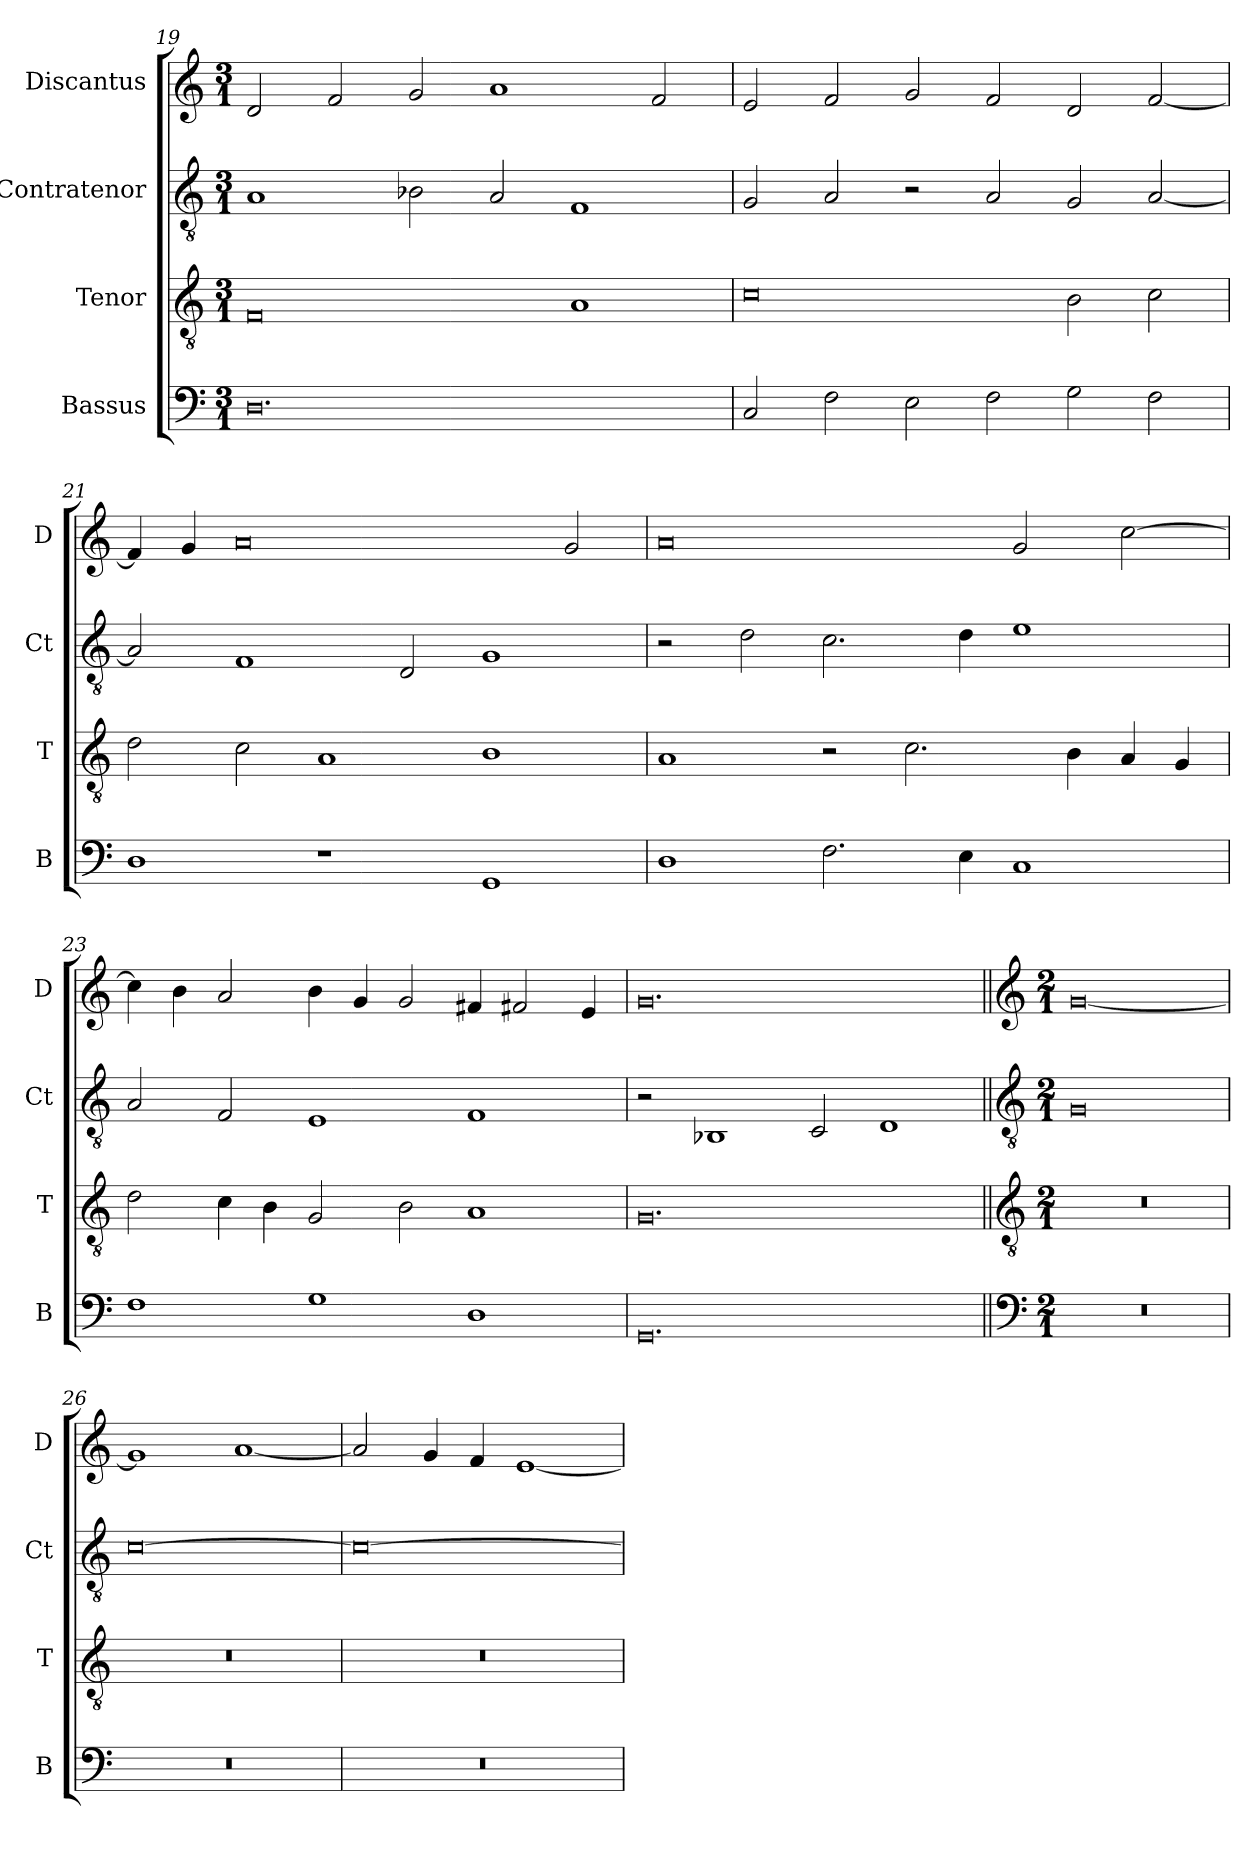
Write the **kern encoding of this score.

**kern	**kern	**kern	**kern
*part4	*part3	*part2	*part1
*staff4	*staff3	*staff2	*staff1
*I"Bassus	*I"Tenor	*I"Contratenor	*I"Discantus
*I'B	*I'T	*I'Ct	*I'D
*clefF4	*clefGv2	*clefGv2	*clefG2
*k[]	*k[]	*k[]	*k[]
*M3/1	*M3/1	*M3/1	*M3/1
=19	=19	=19	=19
0.D	0F	1A	2d/
.	.	.	2f/
.	.	2B-X\	2g/
.	.	2A/	1a
.	1A	1F	.
.	.	.	2f/
=20	=20	=20	=20
2C/	0c	2G/	2e/
2F\	.	2A/	2f/
2E\	.	2r	2g/
2F\	.	2A/	2f/
2G\	2B\	2G/	2d/
2F\	2c\	[2A/	[2f/
=21	=21	=21	=21
1D	2d\	2A/]	4f/]
.	.	.	4g/
.	2c\	1F	0a
1r	1A	.	.
.	.	2D/	.
1GG	1B	1G	.
.	.	.	2g/
=22	=22	=22	=22
1D	1A	2r	0a
.	.	2d\	.
2.F\	2r	2.c\	.
.	2.c\	.	.
4E\	.	4d\	.
1C	.	1e	2g/
.	4B\	.	.
.	4A/	.	[2cc\
.	4G/	.	.
=23	=23	=23	=23
1F	2d\	2A/	4cc\]
.	.	.	4b\
.	4c\	2F/	2a/
.	4B\	.	.
1G	2G/	1E	4b\
.	.	.	4g/
.	2B\	.	2g/
1D	1A	1F	4f#X/
.	.	.	2f#X/
.	.	.	4e/
=24	=24	=24	=24
0.GG	0.G	2r	0.g
.	.	1BB-X	.
.	.	2C/	.
.	.	1D	.
!!LO:LB:g=z
=25||	=25||	=25||	=25||
*clefF4	*clefGv2	*clefGv2	*clefG2
*k[]	*k[]	*k[]	*k[]
*M2/1	*M2/1	*M2/1	*M2/1
0r	0r	0G	[0g
=26	=26	=26	=26
0r	0r	[0c	1g]
.	.	.	[1a
=27	=27	=27	=27
0r	0r	0c_	2a/]
.	.	.	4g/
.	.	.	4f/
.	.	.	[1e
=	=	=	=
*-	*-	*-	*-
